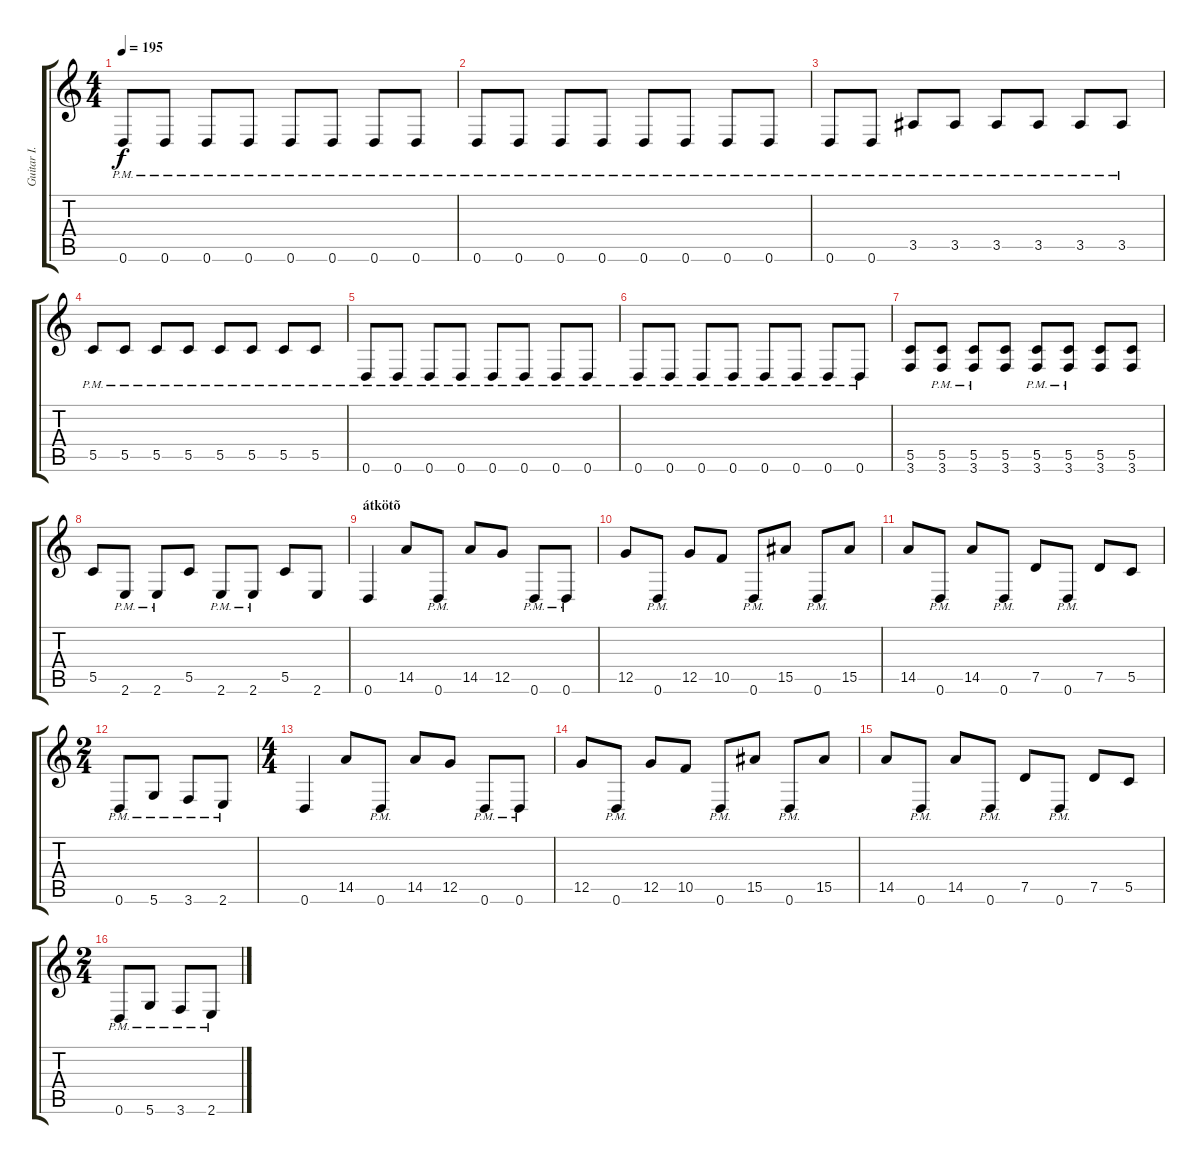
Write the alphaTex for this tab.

\track ("Guitar I." "Guitar I.") {instrument distortionguitar}
\staff {score tabs}
\tuning (D4 A3 F3 C3 G2 D2) {hide}
\ts (4 4)
\tempo 195
\clef g2
\ks c
0.6{pm}.8{dy f} 0.6{pm}.8 0.6{pm}.8 0.6{pm}.8 0.6{pm}.8 0.6{pm}.8 0.6{pm}.8 0.6{pm}.8 |
0.6{pm}.8 0.6{pm}.8 0.6{pm}.8 0.6{pm}.8 0.6{pm}.8 0.6{pm}.8 0.6{pm}.8 0.6{pm}.8 |
0.6{pm}.8 0.6{pm}.8 3.5{pm}.8 3.5{pm}.8 3.5{pm}.8 3.5{pm}.8 3.5{pm}.8 3.5{pm}.8 |
5.5{pm}.8 5.5{pm}.8 5.5{pm}.8 5.5{pm}.8 5.5{pm}.8 5.5{pm}.8 5.5{pm}.8 5.5{pm}.8 |
0.6{pm}.8 0.6{pm}.8 0.6{pm}.8 0.6{pm}.8 0.6{pm}.8 0.6{pm}.8 0.6{pm}.8 0.6{pm}.8 |
0.6{pm}.8 0.6{pm}.8 0.6{pm}.8 0.6{pm}.8 0.6{pm}.8 0.6{pm}.8 0.6{pm}.8 0.6{pm}.8 |
(5.5 3.6).8 (5.5{pm} 3.6{pm}).8 (5.5{pm} 3.6{pm}).8 (5.5 3.6).8 (5.5{pm} 3.6{pm}).8 (5.5{pm} 3.6{pm}).8 (5.5 3.6).8 (5.5 3.6).8 |
5.5.8 2.6{pm}.8 2.6{pm}.8 5.5.8 2.6{pm}.8 2.6{pm}.8 5.5.8 2.6.8 |
\section ("" "átkötõ")
0.6.4 14.5.8 0.6{pm}.8 14.5.8 12.5.8 0.6{pm}.8 0.6{pm}.8 |
12.5.8 0.6{pm}.8 12.5.8 10.5.8 0.6{pm}.8 15.5.8 0.6{pm}.8 15.5.8 |
14.5.8 0.6{pm}.8 14.5.8 0.6{pm}.8 7.5.8 0.6{pm}.8 7.5.8 5.5.8 |
\ts (2 4)
0.6{pm}.8 5.6{pm}.8 3.6{pm}.8 2.6{pm}.8 |
\ts (4 4)
0.6.4 14.5.8 0.6{pm}.8 14.5.8 12.5.8 0.6{pm}.8 0.6{pm}.8 |
12.5.8 0.6{pm}.8 12.5.8 10.5.8 0.6{pm}.8 15.5.8 0.6{pm}.8 15.5.8 |
14.5.8 0.6{pm}.8 14.5.8 0.6{pm}.8 7.5.8 0.6{pm}.8 7.5.8 5.5.8 |
\ts (2 4)
0.6{pm}.8 5.6{pm}.8 3.6{pm}.8 2.6{pm}.8
